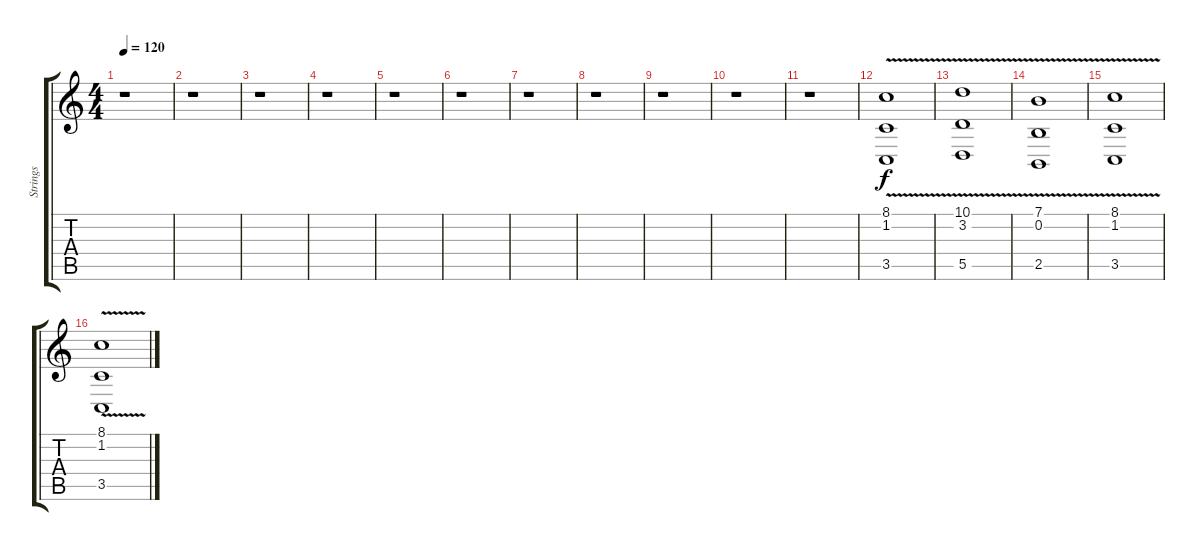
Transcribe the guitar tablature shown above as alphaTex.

\track ("Strings" "Strings") {instrument stringensemble2}
\staff {score tabs}
\tuning (E4 B3 G3 D3 A2 E2) {hide}
\ts (4 4)
\tempo 120
\clef g2
\ks c
r.1{dy f} |
r.1 |
r.1 |
r.1 |
r.1 |
r.1 |
r.1 |
r.1 |
r.1 |
r.1 |
r.1 |
(8.1{v} 1.2{v} 3.5{v}).1 |
(10.1{v} 3.2{v} 5.5{v}).1 |
(7.1{v} 0.2{v} 2.5{v}).1 |
(8.1{v} 1.2{v} 3.5{v}).1 |
(8.1{v} 1.2{v} 3.5{v}).1
